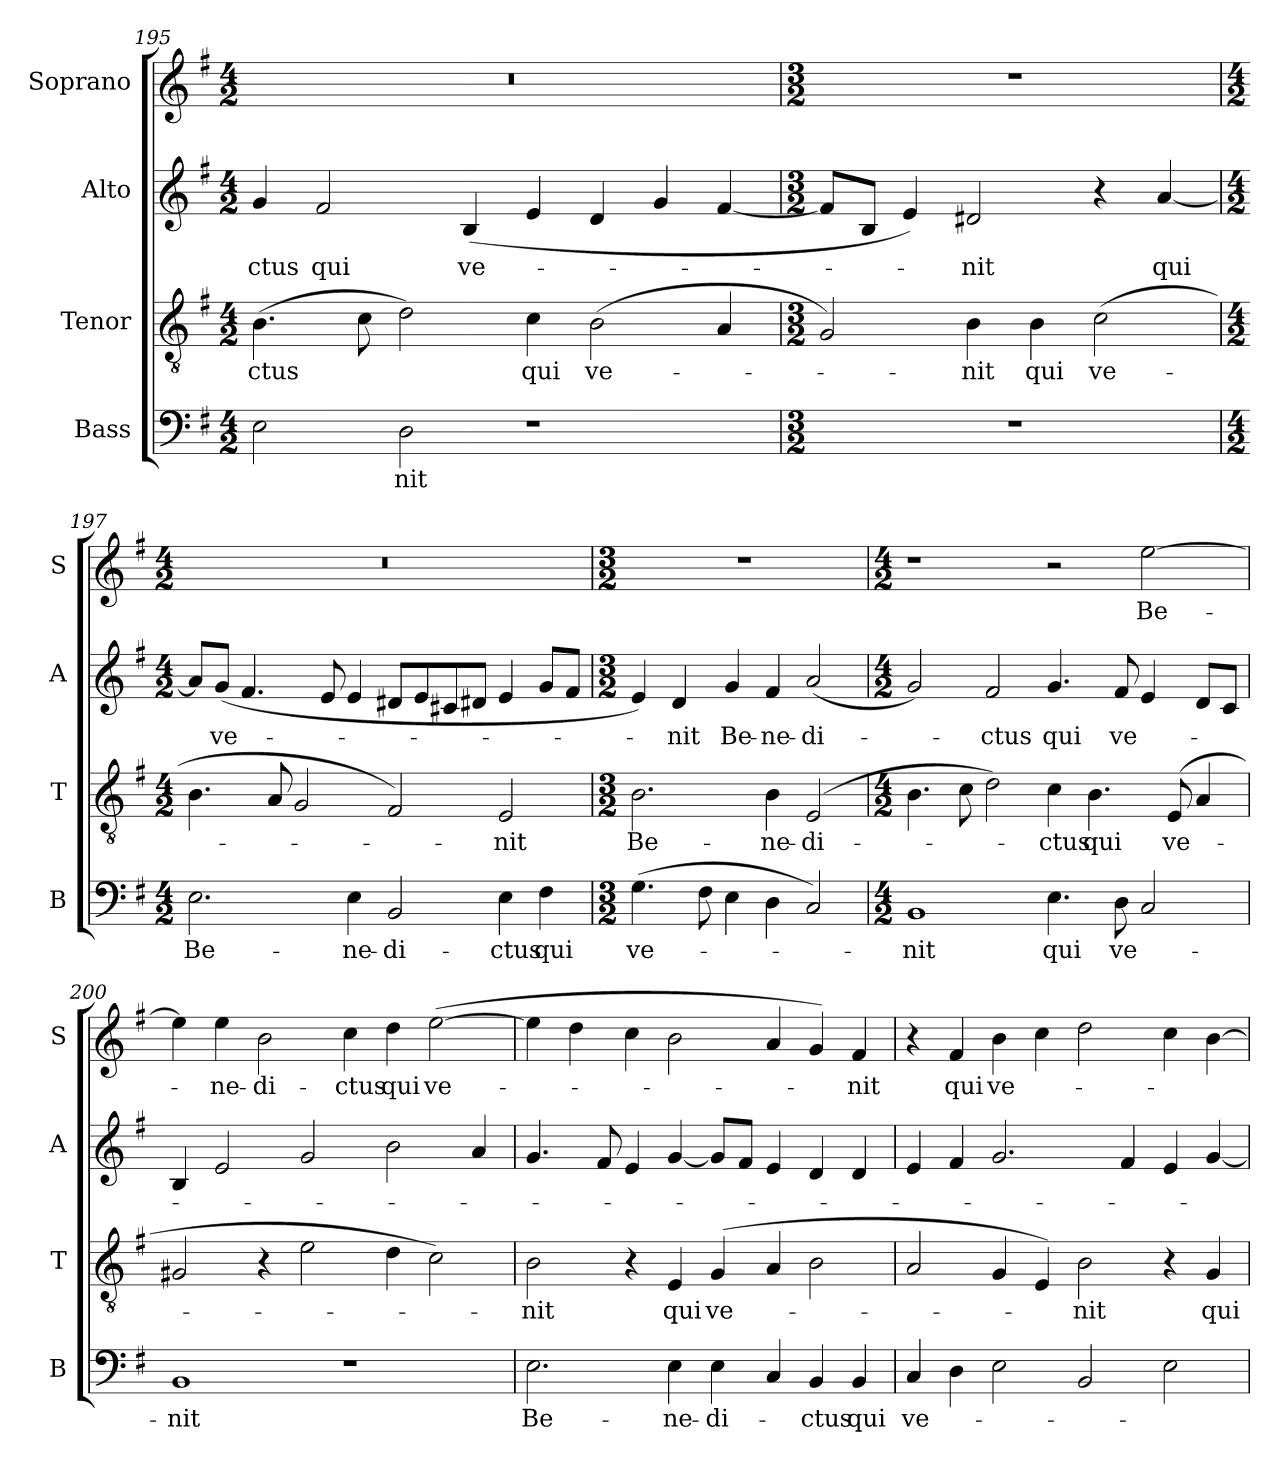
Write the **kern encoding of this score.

**kern	**text	**kern	**text	**kern	**text	**kern	**text
*part4	*part4	*part3	*part3	*part2	*part2	*part1	*part1
*staff4	*staff4	*staff3	*staff3	*staff2	*staff2	*staff1	*staff1
*I"Bass	*	*I"Tenor	*	*I"Alto	*	*I"Soprano	*
*I'B	*	*I'T	*	*I'A	*	*I'S	*
!!LO:LB:g=z
*clefF4	*	*clefGv2	*	*clefG2	*	*clefG2	*
*k[f#]	*	*k[f#]	*	*k[f#]	*	*k[f#]	*
*G:	*	*G:	*	*G:	*	*G:	*
*M4/2	*	*M4/2	*	*M4/2	*	*M4/2	*
=195	=195	=195	=195	=195	=195	=195	=195
2E\	.	(4.B\	-ctus	4g/	-ctus	0r	.
.	.	.	.	2f#/	qui	.	.
.	.	8c\	.	.	.	.	.
2D\	-nit	2d\)	.	.	.	.	.
.	.	.	.	(4B/	ve-	.	.
1r	.	4c\	qui	4e/	.	.	.
.	.	(<2B\	ve-	4d/	.	.	.
.	.	.	.	4g/	.	.	.
.	.	4A/	.	[4f#/	.	.	.
=196	=196	=196	=196	=196	=196	=196	=196
*M3/2	*	*M3/2	*	*M3/2	*	*M3/2	*
1.r	.	2G/)	.	8f#/L]	.	1.r	.
.	.	.	.	8B/J	.	.	.
.	.	.	.	4e/)	.	.	.
.	.	4B\	-nit	2d#X/	-nit	.	.
.	.	4B\	qui	.	.	.	.
.	.	(2c\	ve-	4r	.	.	.
.	.	.	.	[4a/	qui	.	.
=197	=197	=197	=197	=197	=197	=197	=197
*M4/2	*	*M4/2	*	*M4/2	*	*M4/2	*
2.E\	Be-	4.B\	.	8a/L]	.	0r	.
.	.	.	.	(8g/J	ve-	.	.
.	.	.	.	4.f#/	.	.	.
.	.	8A/	.	.	.	.	.
.	.	2G/	.	.	.	.	.
.	.	.	.	8e/	.	.	.
4E\	-ne-	.	.	4e/	.	.	.
2BB/	-di-	2F#/)	.	8d#X/L	.	.	.
.	.	.	.	8e/	.	.	.
.	.	.	.	8c#X/	.	.	.
.	.	.	.	8d#X/J	.	.	.
4E\	-ctus	2E/	-nit	4e/	.	.	.
4F#\	qui	.	.	8g/L	.	.	.
.	.	.	.	8f#/J	.	.	.
!!LO:LB:g=z
=198	=198	=198	=198	=198	=198	=198	=198
*M3/2	*	*M3/2	*	*M3/2	*	*M3/2	*
(4.G\	ve-	2.B\	Be-	4e/)	.	1.r	.
.	.	.	.	4d/	-nit	.	.
8F#\	.	.	.	.	.	.	.
4E\	.	.	.	4g/	Be-	.	.
4D\	.	4B\	-ne-	4f#/	-ne-	.	.
2C/)	.	(2E/	-di-	(2a/	-di-	.	.
=199	=199	=199	=199	=199	=199	=199	=199
*M4/2	*	*M4/2	*	*M4/2	*	*M4/2	*
1BB	-nit	4.B\	.	2g/)	.	1r	.
.	.	8c\	.	.	.	.	.
.	.	2d\)	.	2f#/	-ctus	.	.
4.E\	qui	4c\	-ctus	4.g/	qui	2r	.
.	.	4.B\	qui	.	.	.	.
8D\	ve-	.	.	8f#/	ve-	.	.
2C/	.	.	.	4e/	.	[2ee\	Be-
.	.	(8E/	ve-	.	.	.	.
.	.	4A/	.	8d/L	.	.	.
.	.	.	.	8c/J	.	.	.
=200	=200	=200	=200	=200	=200	=200	=200
1BB	-nit	2G#X/	.	4B/	.	4ee\]	.
.	.	.	.	2e/	.	4ee\	-ne-
.	.	4r	.	.	.	2b\	-di-
.	.	2e\	.	2g/	.	.	.
1r	.	.	.	.	.	4cc\	-ctus
.	.	4d\	.	2b\	.	4dd\	qui
.	.	2c\)	.	.	.	([2ee\	ve-
.	.	.	.	4a/	.	.	.
!!LO:LB:g=z
=201	=201	=201	=201	=201	=201	=201	=201
2.E\	Be-	2B\	-nit	4.g/	.	4ee\]	.
.	.	.	.	.	.	4dd\	.
.	.	.	.	8f#/	.	.	.
.	.	4r	.	4e/	.	4cc\	.
4E\	-ne-	4E/	qui	[4g/	.	2b\	.
4E\	-di-	(4G/	ve-	8g/L]	.	.	.
.	.	.	.	8f#/J	.	.	.
4C/	.	4A/	.	4e/	.	4a/	.
4BB/	-ctus	2B\	.	4d/	.	4g/)	.
4BB/	qui	.	.	4d/	.	4f#/	-nit
=202	=202	=202	=202	=202	=202	=202	=202
4C/	ve-	2A/	.	4e/	.	4r	.
4D\	.	.	.	4f#/	.	4f#/	qui
2E\	.	4G/	.	2.g/	.	4b\	ve-
.	.	4E/)	.	.	.	4cc\	.
2BB/	.	2B\	-nit	.	.	2dd\	.
.	.	.	.	4f#/	.	.	.
2E\	.	4r	.	4e/	.	4cc\	.
.	.	4G/	qui	[4g/	.	[4b\	.
=	=	=	=	=	=	=	=
*-	*-	*-	*-	*-	*-	*-	*-
